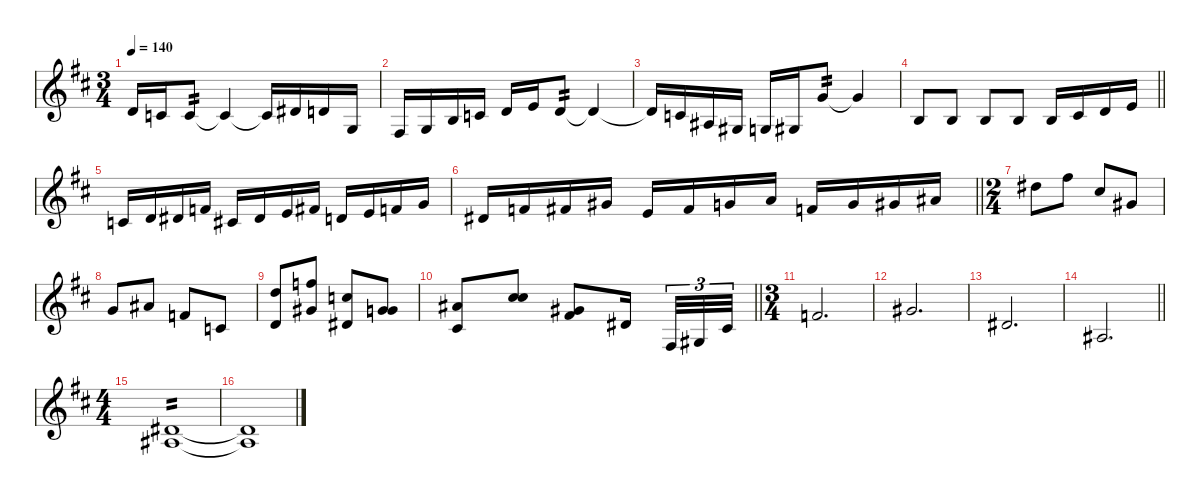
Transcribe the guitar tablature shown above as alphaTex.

\defaultSystemsLayout 4
\hideDynamics
\bracketExtendMode nobrackets
\singleTrackTrackNamePolicy hidden
\multiTrackTrackNamePolicy hidden
\otherSystemsTrackNameOrientation horizontal
\track ("Vibraphone 2" "vib.") {defaultSystemsLayout 4 instrument vibraphone}
\staff {score}
\tuning (E4 B3 G3 D3 A2 E2)
\ts (3 4)
\tempo 140
\clef g2
\ks d
7.3{acc forcenatural}.16{dy f beam Up} 5.3{acc forcenatural}.16{beam Up} 5.3{acc forcenatural}.8{tp 2 beam Up} 5.3{t acc forcenatural}.4{beam Up} 5.3{t acc forcenatural}.16{beam Up} 8.3{acc #}.16{beam Up} 7.3{acc forcenatural}.16{beam Up} 5.4{acc forcenatural}.16{beam Up} |
4.4{acc #}.16{beam Up} 5.4{acc forcenatural}.16{beam Up} 4.3{acc forcenatural}.16{beam Up} 5.3{acc forcenatural}.16{beam Up} 3.2{acc forcenatural}.16{beam Up} 5.2{acc forcenatural}.16{beam Up} 3.2{acc forcenatural}.8{tp 2 beam Up} 3.2{t acc forcenatural}.4{beam Up} |
3.2{t acc forcenatural}.16{beam Up} 5.3{acc forcenatural}.16{beam Up} 3.3{acc #}.16{beam Up} 6.4{acc #}.16{beam Up} 5.4{acc forcenatural}.16{beam Up} 6.4{acc #}.16{beam Up} 3.1{acc forcenatural}.8{tp 2 beam Up} 3.1{t acc forcenatural}.4{beam Up} |
\barLineRight lightlight
4.3{acc forcenatural}.8{beam Up} 4.3{acc forcenatural}.8{beam Up} 4.3{acc forcenatural}.8{beam Up} 4.3{acc forcenatural}.8{beam Up} 4.3{acc forcenatural}.16{beam Up} 6.3{acc #}.16{beam Up} 7.3{acc forcenatural}.16{beam Up} 5.2{acc forcenatural}.16{beam Up} |
5.3{acc forcenatural}.16{beam Up} 7.3{acc forcenatural}.16{beam Up} 8.3{acc #}.16{beam Up} 6.2{acc forcenatural}.16{beam Up} 6.3{acc #}.16{beam Up} 8.3{acc #}.16{beam Up} 9.3{acc forcenatural}.16{beam Up} 7.2{acc #}.16{beam Up} 7.3{acc forcenatural}.16{beam Up} 9.3{acc forcenatural}.16{beam Up} 10.3{acc forcenatural}.16{beam Up} 8.2{acc forcenatural}.16{beam Up} |
\barLineRight lightlight
8.3{acc #}.16{beam Up} 10.3{acc forcenatural}.16{beam Up} 11.3{acc #}.16{beam Up} 9.2{acc #}.16{beam Up} 9.3{acc forcenatural}.16{beam Up} 11.3{acc #}.16{beam Up} 12.3{acc forcenatural}.16{beam Up} 10.2{acc forcenatural}.16{beam Up} 10.3{acc forcenatural}.16{beam Up} 12.3{acc forcenatural}.16{beam Up} 13.3{acc #}.16{beam Up} 11.2{acc #}.16{beam Up} |
\ts (2 4)
11.1{acc #}.8{instrument marimba beam Down} 14.1{acc #}.8{beam Down} 14.2{acc #}.8{beam Up} 13.3{acc #}.8{beam Up} |
8.2{acc forcenatural}.8{beam Up} 11.2{acc #}.8{beam Up} 10.3{acc forcenatural}.8{beam Up} 10.4{acc forcenatural}.8{beam Up} |
(10.1{acc forcenatural} 7.3{acc forcenatural}).8{beam Up} (13.1{acc forcenatural} 9.2{acc #}).8{beam Up} (8.1{acc forcenatural} 8.3{acc #}).8{beam Up} (8.2{acc forcenatural} 12.3{acc forcenatural}).8{beam Up} |
\barLineRight lightlight
(6.1{acc #} 6.3{acc #}).8{beam Up} (9.1{acc #} 14.2{acc #}).8{beam Up} (4.1{acc #} 7.2{acc #}).8{beam Up} 13.4{acc #}.16{beam Up} 4.4{acc #}.32{tu (3 2) beam Up} 1.3{acc #}.32{tu (3 2) beam Up} 2.2{acc #}.32{tu (3 2) beam Up} |
\ts (3 4)
6.2{acc forcenatural}.2{d beam Up} |
4.1{acc #}.2{d beam Up} |
4.2{acc #}.2{d beam Up} |
\barLineRight lightlight
3.3{acc #}.2{d beam Up} |
\ts (4 4)
(4.2{acc #} 3.3{acc #}).1{bd 240 tp 2 beam Up} |
(4.2{t acc #} 3.3{t acc #}).1{beam Up}
